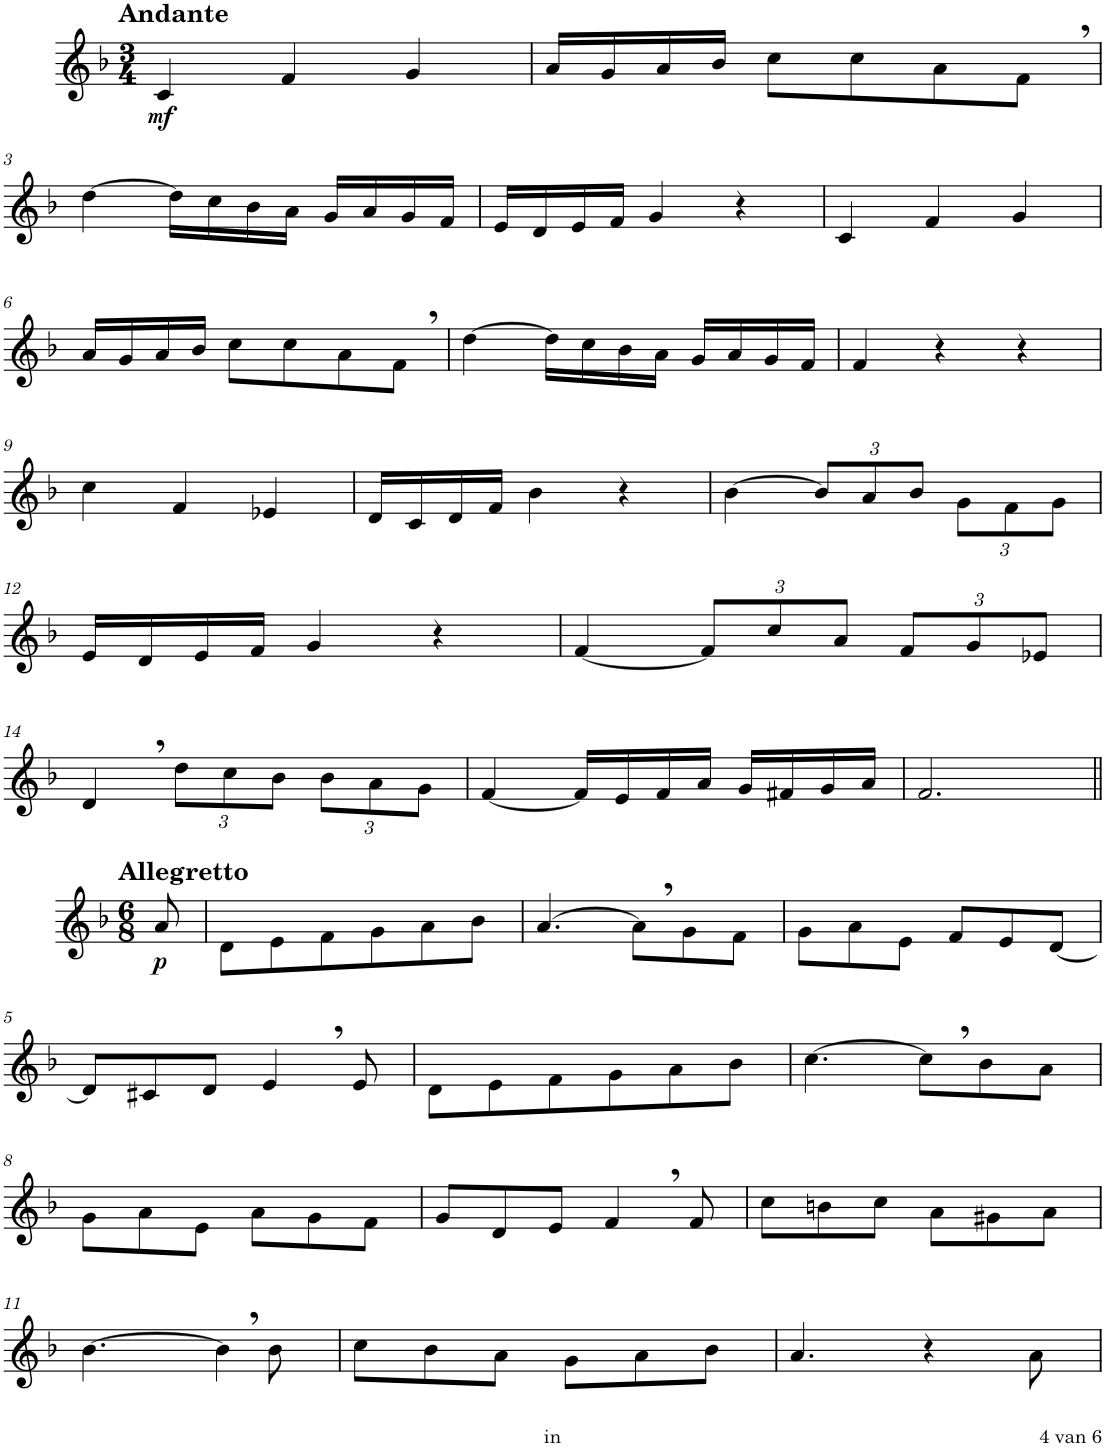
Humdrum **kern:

**kern	**dynam
*part1	*part1
*staff1	*staff1
*I"Baritone	*
*I'Bar.	*
!!LO:PB:g=z
*clefG2	*
*k[b-]	*
*M3/4	*
=1	=1
!LO:TX:a:B:t=Andante	!
!	!LO:DY:b
4c/	mf
4f/	.
4g/	.
=2	=2
16a/LL	.
16g/	.
16a/	.
16b-/JJ	.
8cc\L	.
8cc\	.
8a\	.
8f,\J	.
!!LO:LB:g=z
=3	=3
[4dd\	.
16dd\LL]	.
16cc\	.
16b-\	.
16a\JJ	.
16g/LL	.
16a/	.
16g/	.
16f/JJ	.
=4	=4
16e/LL	.
16d/	.
16e/	.
16f/JJ	.
4g/	.
4r	.
=5	=5
4c/	.
4f/	.
4g/	.
!!LO:LB:g=z
=6	=6
16a/LL	.
16g/	.
16a/	.
16b-/JJ	.
8cc\L	.
8cc\	.
8a\	.
8f,\J	.
=7	=7
[4dd\	.
16dd\LL]	.
16cc\	.
16b-\	.
16a\JJ	.
16g/LL	.
16a/	.
16g/	.
16f/JJ	.
=8	=8
4f/	.
4r	.
4r	.
!!LO:LB:g=z
=9	=9
4cc\	.
4f/	.
4e-X/	.
=10	=10
16d/LL	.
16c/	.
16d/	.
16f/JJ	.
4b-\	.
4r	.
=11	=11
[4b-\	.
*Xbrackettup	*
12b-/L]	.
12a/	.
12b-/J	.
12g\L	.
12f\	.
12g\J	.
!!LO:LB:g=z
=12	=12
16e/LL	.
16d/	.
16e/	.
16f/JJ	.
4g/	.
4r	.
=13	=13
[4f/	.
12f/L]	.
12cc/	.
12a/J	.
12f/L	.
12g/	.
12e-X/J	.
!!LO:LB:g=z
=14	=14
4d,/	.
12dd\L	.
12cc\	.
12b-\J	.
12b-\L	.
12a\	.
12g\J	.
=15	=15
[4f/	.
16f/LL]	.
16e/	.
16f/	.
16a/JJ	.
16g/LL	.
16f#X/	.
16g/	.
16a/JJ	.
=16	=16
2.f/	.
!!LO:LB:g=z
=1||	=1||
*clefG2	*
*M6/8	*
!LO:TX:a:B:t=Allegretto	!
!	!LO:DY:b
8a/	p
=2	=2
8d\L	.
8e\	.
8f\	.
8g\	.
8a\	.
8b-\J	.
=3	=3
[4.a/	.
8a,\L]	.
8g\	.
8f\J	.
=4	=4
8g\L	.
8a\	.
8e\J	.
8f/L	.
8e/	.
[8d/J	.
!!LO:LB:g=z
=5	=5
8d/L]	.
8c#X/	.
8d/J	.
4e,/	.
8e/	.
=6	=6
8d\L	.
8e\	.
8f\	.
8g\	.
8a\	.
8b-\J	.
=7	=7
[4.cc\	.
8cc,\L]	.
8b-\	.
8a\J	.
!!LO:LB:g=z
=8	=8
8g\L	.
8a\	.
8e\J	.
8a\L	.
8g\	.
8f\J	.
=9	=9
8g/L	.
8d/	.
8e/J	.
4f,/	.
8f/	.
=10	=10
8cc\L	.
8bn\	.
8cc\J	.
8a\L	.
8g#X\	.
8a\J	.
!!LO:LB:g=z
=11	=11
[4.b-\	.
4b-\]	.
8b-\	.
=12	=12
8cc\L	.
8b-\	.
8a\J	.
8g\L	.
8a\	.
8b-\J	.
=13	=13
4.a/	.
4r	.
8a\	.
=	=
*-	*-
